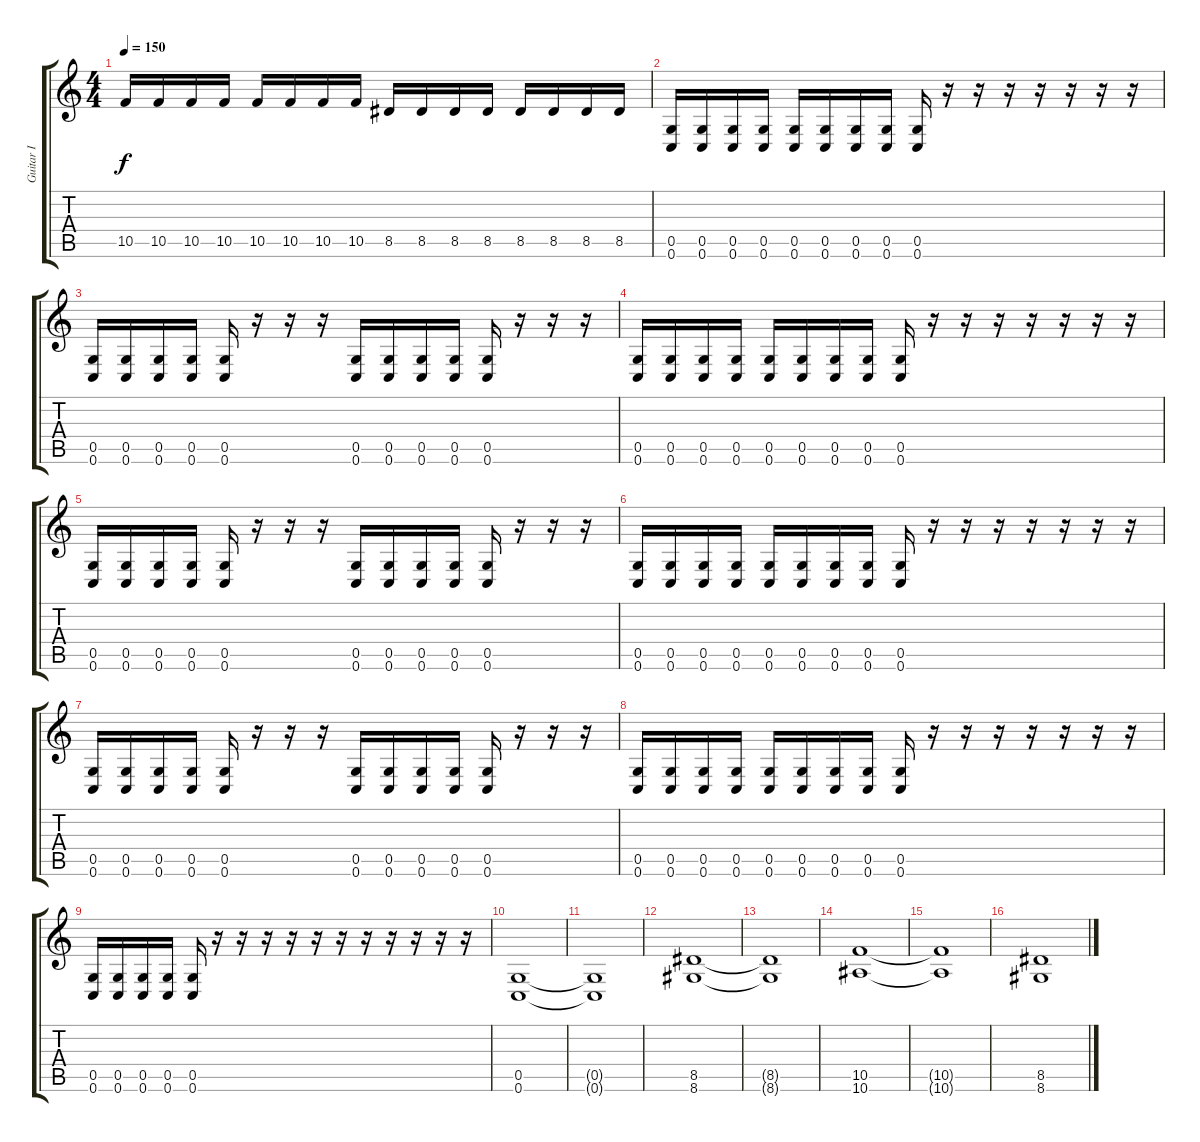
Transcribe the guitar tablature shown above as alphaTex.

\track ("Guitar I" "Guitar I") {instrument distortionguitar}
\staff {score tabs}
\tuning (D4 A3 F3 C3 G2 C2) {hide}
\ts (4 4)
\tempo 150
\clef g2
\ks c
10.5.16{dy f} 10.5.16 10.5.16 10.5.16 10.5.16 10.5.16 10.5.16 10.5.16 8.5.16 8.5.16 8.5.16 8.5.16 8.5.16 8.5.16 8.5.16 8.5.16 |
(0.5 0.6).16 (0.5 0.6).16 (0.5 0.6).16 (0.5 0.6).16 (0.5 0.6).16 (0.5 0.6).16 (0.5 0.6).16 (0.5 0.6).16 (0.5 0.6).16 r.16 r.16 r.16 r.16 r.16 r.16 r.16 |
(0.5 0.6).16 (0.5 0.6).16 (0.5 0.6).16 (0.5 0.6).16 (0.5 0.6).16 r.16 r.16 r.16 (0.5 0.6).16 (0.5 0.6).16 (0.5 0.6).16 (0.5 0.6).16 (0.5 0.6).16 r.16 r.16 r.16 |
(0.5 0.6).16 (0.5 0.6).16 (0.5 0.6).16 (0.5 0.6).16 (0.5 0.6).16 (0.5 0.6).16 (0.5 0.6).16 (0.5 0.6).16 (0.5 0.6).16 r.16 r.16 r.16 r.16 r.16 r.16 r.16 |
(0.5 0.6).16 (0.5 0.6).16 (0.5 0.6).16 (0.5 0.6).16 (0.5 0.6).16 r.16 r.16 r.16 (0.5 0.6).16 (0.5 0.6).16 (0.5 0.6).16 (0.5 0.6).16 (0.5 0.6).16 r.16 r.16 r.16 |
(0.5 0.6).16 (0.5 0.6).16 (0.5 0.6).16 (0.5 0.6).16 (0.5 0.6).16 (0.5 0.6).16 (0.5 0.6).16 (0.5 0.6).16 (0.5 0.6).16 r.16 r.16 r.16 r.16 r.16 r.16 r.16 |
(0.5 0.6).16 (0.5 0.6).16 (0.5 0.6).16 (0.5 0.6).16 (0.5 0.6).16 r.16 r.16 r.16 (0.5 0.6).16 (0.5 0.6).16 (0.5 0.6).16 (0.5 0.6).16 (0.5 0.6).16 r.16 r.16 r.16 |
(0.5 0.6).16 (0.5 0.6).16 (0.5 0.6).16 (0.5 0.6).16 (0.5 0.6).16 (0.5 0.6).16 (0.5 0.6).16 (0.5 0.6).16 (0.5 0.6).16 r.16 r.16 r.16 r.16 r.16 r.16 r.16 |
(0.5 0.6).16 (0.5 0.6).16 (0.5 0.6).16 (0.5 0.6).16 (0.5 0.6).16 r.16 r.16 r.16 r.16 r.16 r.16 r.16 r.16 r.16 r.16 r.16 |
(0.5 0.6).1 |
(0.5{t} 0.6{t}).1 |
(8.5 8.6).1 |
(8.5{t} 8.6{t}).1 |
(10.5 10.6).1 |
(10.5{t} 10.6{t}).1 |
(8.5 8.6).1
